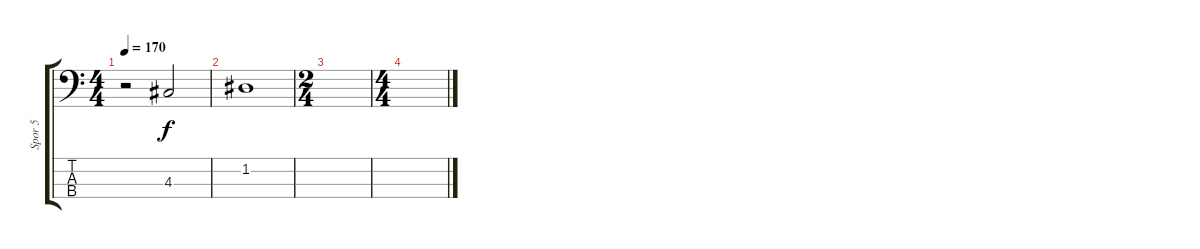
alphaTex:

\track ("Spor 5" "Spor 5") {instrument acousticbass}
\staff {score tabs}
\tuning (G2 D2 A1 E1) {hide}
\ts (4 4)
\tempo 170
\clef f4
\ks c
r.2{dy f} 4.3.2 |
1.2.1 |
\ts (2 4)
|
\ts (4 4)
